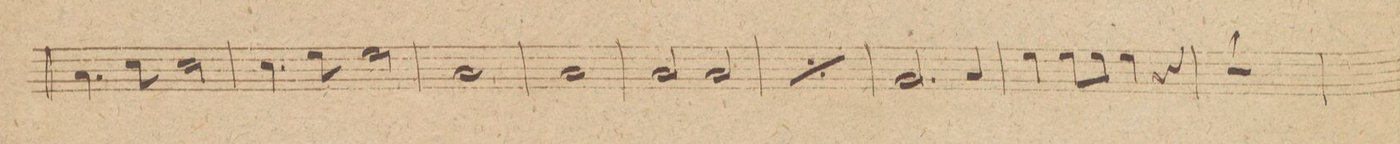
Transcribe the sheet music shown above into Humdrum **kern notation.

**kern	**dynam
*I"Baſso.	*
*clefF4	*
*k[]	*
*met(c|)	*
*M2/2	*
4.C\	.
*8\right	*
8E\	.
2E\	.
=71	=71
4.E\	.
8G\	.
2G\	.
=72	=72
1C	.
=73	=73
1C	.
=74	=74
2C/	.
2C/	.
=75	=75
*rep	*
2C/	.
2C/	.
*Xrep	*
=76	=76
2.BB/	.
4C/	.
=77	=77
4G\	.
8G\L	.
8G\J	.
4G\	.
4r	.
=78	=78
1r	.
=79	=79
*-	*-
